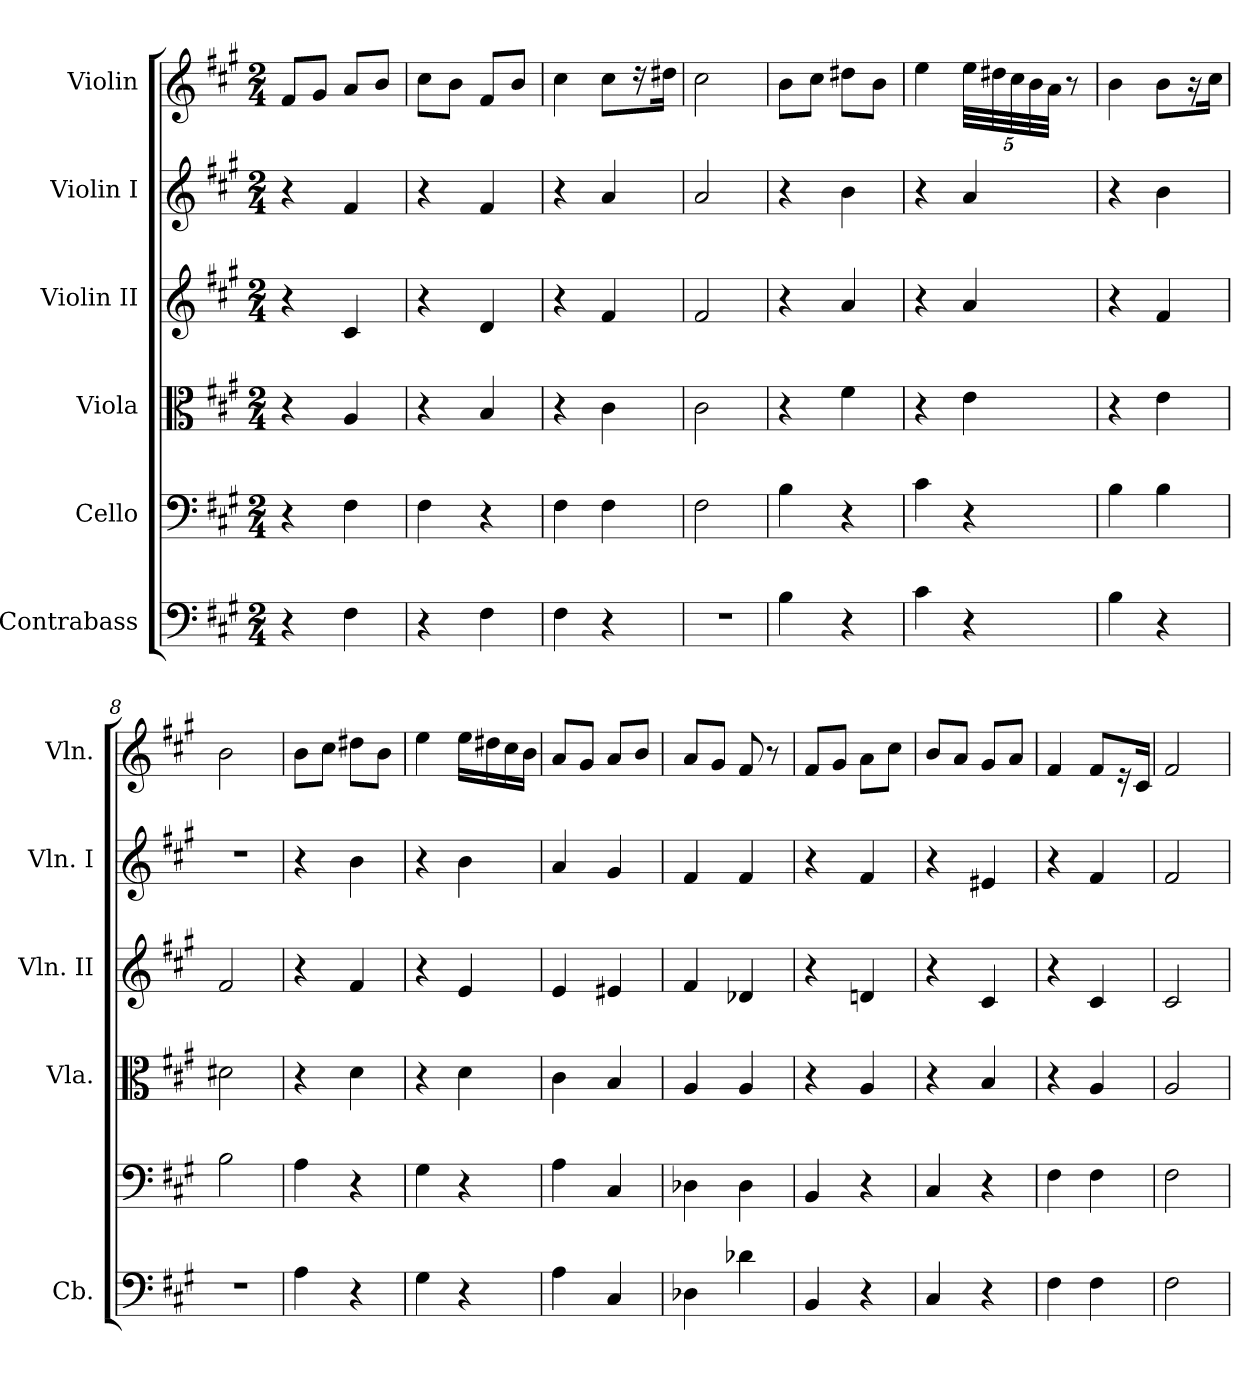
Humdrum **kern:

**kern	**kern	**kern	**kern	**kern	**kern
*part6	*part5	*part4	*part3	*part2	*part1
*staff6	*staff5	*staff4	*staff3	*staff2	*staff1
*I"Contrabass	*I"Cello	*I"Viola	*I"Violin II	*I"Violin I	*I"Violin
*I'Cb.	*	*I'Vla.	*I'Vln. II	*I'Vln. I	*I'Vln.
*clefF4	*clefF4	*clefC3	*clefG2	*clefG2	*clefG2
*ITrd7c12	*	*	*	*	*
*k[f#c#g#]	*k[f#c#g#]	*k[f#c#g#]	*k[f#c#g#]	*k[f#c#g#]	*k[f#c#g#]
*A:	*A:	*A:	*A:	*A:	*A:
*M2/4	*M2/4	*M2/4	*M2/4	*M2/4	*M2/4
*MM120	*MM120	*MM120	*MM120	*MM120	*MM120
=1	=1	=1	=1	=1	=1
4r	4r	4r	4r	4r	8f#/L
.	.	.	.	.	8g#/J
4FF#\	4F#\	4A/	4c#/	4f#/	8a/L
.	.	.	.	.	8b/J
=2	=2	=2	=2	=2	=2
4r	4F#\	4r	4r	4r	8cc#\L
.	.	.	.	.	8b\J
4FF#\	4r	4B/	4d/	4f#/	8f#/L
.	.	.	.	.	8b/J
=3	=3	=3	=3	=3	=3
4FF#\	4F#\	4r	4r	4r	4cc#\
4r	4F#\	4c#\	4f#/	4a/	8cc#\L
.	.	.	.	.	16r
.	.	.	.	.	16dd#X\Jk
=4	=4	=4	=4	=4	=4
2r	2F#\	2c#\	2f#/	2a/	2cc#\
=5	=5	=5	=5	=5	=5
4BB\	4B\	4r	4r	4r	8b\L
.	.	.	.	.	8cc#\J
4r	4r	4f#\	4a/	4b\	8dd#X\L
.	.	.	.	.	8b\J
=6	=6	=6	=6	=6	=6
4C#\	4c#\	4r	4r	4r	4ee\
*	*	*	*	*	*Xbrackettup
4r	4r	4e\	4a/	4a/	40ee\LL
.	.	.	.	.	40dd#X\
.	.	.	.	.	40cc#\
.	.	.	.	.	40b\
.	.	.	.	.	40a\JJ
.	.	.	.	.	8r
=7	=7	=7	=7	=7	=7
4BB\	4B\	4r	4r	4r	4b\
4r	4B\	4e\	4f#/	4b\	8b\L
.	.	.	.	.	16r
.	.	.	.	.	16cc#\Jk
=8	=8	=8	=8	=8	=8
2r	2B\	2d#X\	2f#/	2r	2b\
=9	=9	=9	=9	=9	=9
4AA\	4A\	4r	4r	4r	8b\L
.	.	.	.	.	8cc#\J
4r	4r	4d\	4f#/	4b\	8dd#X\L
.	.	.	.	.	8b\J
=10	=10	=10	=10	=10	=10
4GG#\	4G#\	4r	4r	4r	4ee\
4r	4r	4d\	4e/	4b\	16ee\LL
.	.	.	.	.	16dd#X\
.	.	.	.	.	16cc#\
.	.	.	.	.	16b\JJ
=11	=11	=11	=11	=11	=11
4AA\	4A\	4c#\	4e/	4a/	8a/L
.	.	.	.	.	8g#/J
4CC#/	4C#/	4B/	4e#X/	4g#/	8a/L
.	.	.	.	.	8b/J
!!LO:LB:g=z
=12	=12	=12	=12	=12	=12
4DD-X\	4D-X\	4A/	4f#/	4f#/	8a/L
.	.	.	.	.	8g#/J
4D-X\	4D-\	4A/	4d-X/	4f#/	8f#/
.	.	.	.	.	8r
=13	=13	=13	=13	=13	=13
4BBB/	4BB/	4r	4r	4r	8f#/L
.	.	.	.	.	8g#/J
4r	4r	4A/	4dn/	4f#/	8a\L
.	.	.	.	.	8cc#\J
=14	=14	=14	=14	=14	=14
4CC#/	4C#/	4r	4r	4r	8b/L
.	.	.	.	.	8a/J
4r	4r	4B/	4c#/	4e#X/	8g#/L
.	.	.	.	.	8a/J
=15	=15	=15	=15	=15	=15
4FF#\	4F#\	4r	4r	4r	4f#/
4FF#\	4F#\	4A/	4c#/	4f#/	8f#/L
.	.	.	.	.	16r
.	.	.	.	.	16c#/Jk
=16	=16	=16	=16	=16	=16
2FF#\	2F#\	2A/	2c#/	2f#/	2f#/
=	=	=	=	=	=
*-	*-	*-	*-	*-	*-
